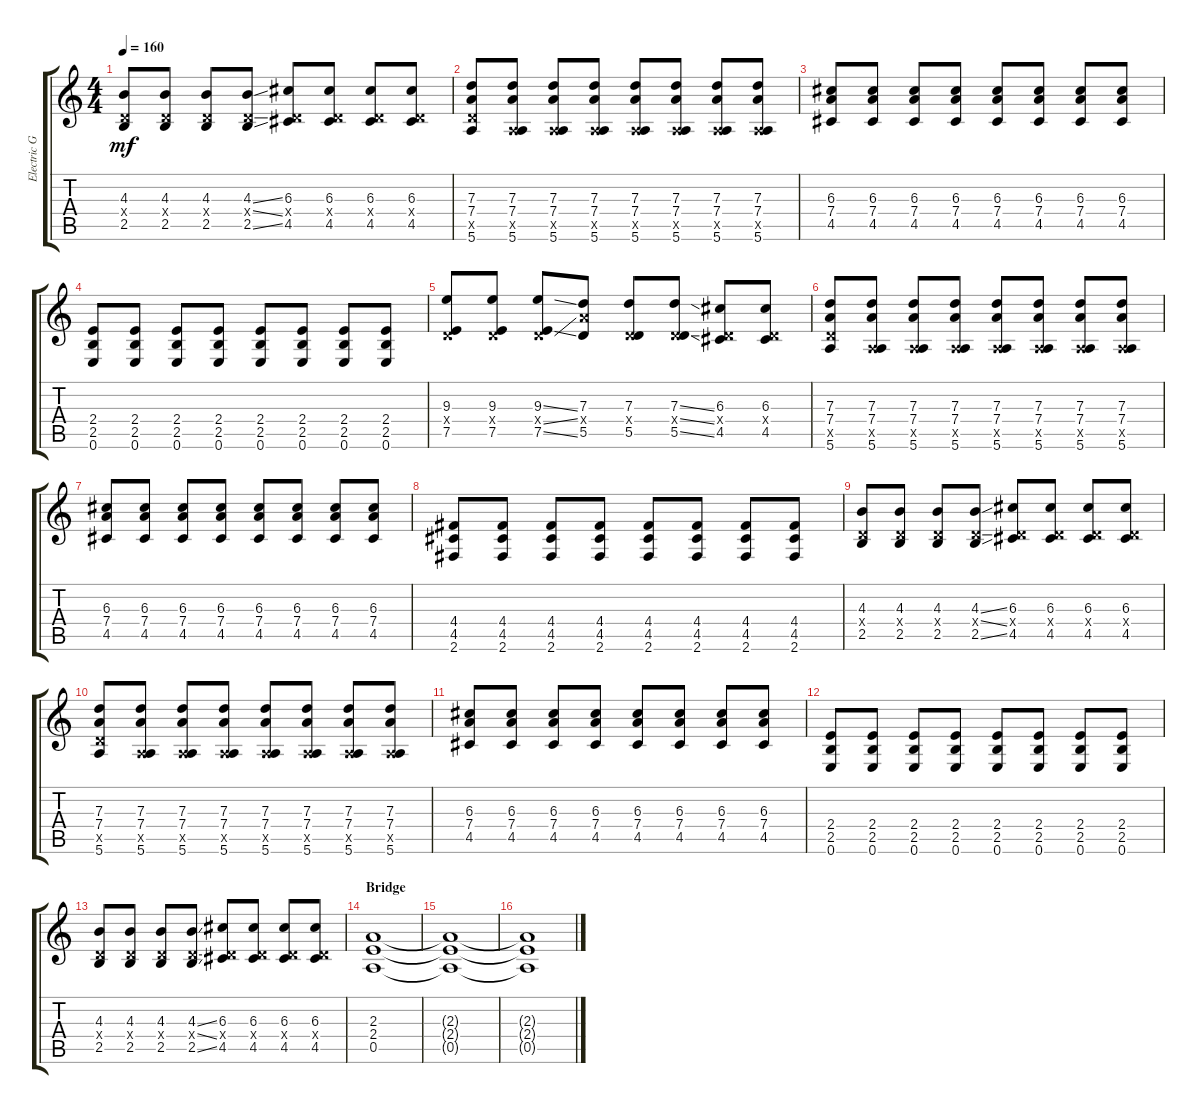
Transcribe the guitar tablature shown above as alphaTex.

\track ("Electric Guitar" "Electric G") {instrument distortionguitar}
\staff {score tabs}
\tuning (E4 B3 G3 D3 A2 E2) {hide}
\ts (4 4)
\tempo 160
\clef g2
\ks c
(4.3 0.4{x} 2.5).8{dy mf} (4.3 0.4{x} 2.5).8 (4.3 0.4{x} 2.5).8 (4.3{ss} 0.4{ss x} 2.5{ss}).8 (6.3 0.4{x} 4.5).8 (6.3 0.4{x} 4.5).8 (6.3 0.4{x} 4.5).8 (6.3 0.4{x} 4.5).8 |
(7.3 7.4 5.5{x} 5.6).8 (7.3 7.4 0.5{x} 5.6).8 (7.3 7.4 0.5{x} 5.6).8 (7.3 7.4 0.5{x} 5.6).8 (7.3 7.4 0.5{x} 5.6).8 (7.3 7.4 0.5{x} 5.6).8 (7.3 7.4 0.5{x} 5.6).8 (7.3 7.4 0.5{x} 5.6).8 |
(6.3 7.4 4.5).8 (6.3 7.4 4.5).8 (6.3 7.4 4.5).8 (6.3 7.4 4.5).8 (6.3 7.4 4.5).8 (6.3 7.4 4.5).8 (6.3 7.4 4.5).8 (6.3 7.4 4.5).8 |
(2.4 2.5 0.6).8 (2.4 2.5 0.6).8 (2.4 2.5 0.6).8 (2.4 2.5 0.6).8 (2.4 2.5 0.6).8 (2.4 2.5 0.6).8 (2.4 2.5 0.6).8 (2.4 2.5 0.6).8 |
(9.3 0.4{x} 7.5).8 (9.3 0.4{x} 7.5).8 (9.3{ss} 0.4{ss x} 7.5{ss}).8 (7.3 7.4{x} 5.5).8 (7.3 0.4{x} 5.5).8 (7.3{ss} 0.4{ss x} 5.5{ss}).8 (6.3 0.4{x} 4.5).8 (6.3 0.4{x} 4.5).8 |
(7.3 7.4 5.5{x} 5.6).8 (7.3 7.4 0.5{x} 5.6).8 (7.3 7.4 0.5{x} 5.6).8 (7.3 7.4 0.5{x} 5.6).8 (7.3 7.4 0.5{x} 5.6).8 (7.3 7.4 0.5{x} 5.6).8 (7.3 7.4 0.5{x} 5.6).8 (7.3 7.4 0.5{x} 5.6).8 |
(6.3 7.4 4.5).8 (6.3 7.4 4.5).8 (6.3 7.4 4.5).8 (6.3 7.4 4.5).8 (6.3 7.4 4.5).8 (6.3 7.4 4.5).8 (6.3 7.4 4.5).8 (6.3 7.4 4.5).8 |
(4.4 4.5 2.6).8 (4.4 4.5 2.6).8 (4.4 4.5 2.6).8 (4.4 4.5 2.6).8 (4.4 4.5 2.6).8 (4.4 4.5 2.6).8 (4.4 4.5 2.6).8 (4.4 4.5 2.6).8 |
(4.3 0.4{x} 2.5).8 (4.3 0.4{x} 2.5).8 (4.3 0.4{x} 2.5).8 (4.3{ss} 0.4{ss x} 2.5{ss}).8 (6.3 0.4{x} 4.5).8 (6.3 0.4{x} 4.5).8 (6.3 0.4{x} 4.5).8 (6.3 0.4{x} 4.5).8 |
(7.3 7.4 5.5{x} 5.6).8 (7.3 7.4 0.5{x} 5.6).8 (7.3 7.4 0.5{x} 5.6).8 (7.3 7.4 0.5{x} 5.6).8 (7.3 7.4 0.5{x} 5.6).8 (7.3 7.4 0.5{x} 5.6).8 (7.3 7.4 0.5{x} 5.6).8 (7.3 7.4 0.5{x} 5.6).8 |
(6.3 7.4 4.5).8 (6.3 7.4 4.5).8 (6.3 7.4 4.5).8 (6.3 7.4 4.5).8 (6.3 7.4 4.5).8 (6.3 7.4 4.5).8 (6.3 7.4 4.5).8 (6.3 7.4 4.5).8 |
(2.4 2.5 0.6).8 (2.4 2.5 0.6).8 (2.4 2.5 0.6).8 (2.4 2.5 0.6).8 (2.4 2.5 0.6).8 (2.4 2.5 0.6).8 (2.4 2.5 0.6).8 (2.4 2.5 0.6).8 |
(4.3 0.4{x} 2.5).8 (4.3 0.4{x} 2.5).8 (4.3 0.4{x} 2.5).8 (4.3{ss} 0.4{ss x} 2.5{ss}).8 (6.3 0.4{x} 4.5).8 (6.3 0.4{x} 4.5).8 (6.3 0.4{x} 4.5).8 (6.3 0.4{x} 4.5).8 |
\section ("" "Bridge")
(2.3 2.4 0.5).1 |
(2.3{t} 2.4{t} 0.5{t}).1 |
(2.3{t} 2.4{t} 0.5{t}).1
